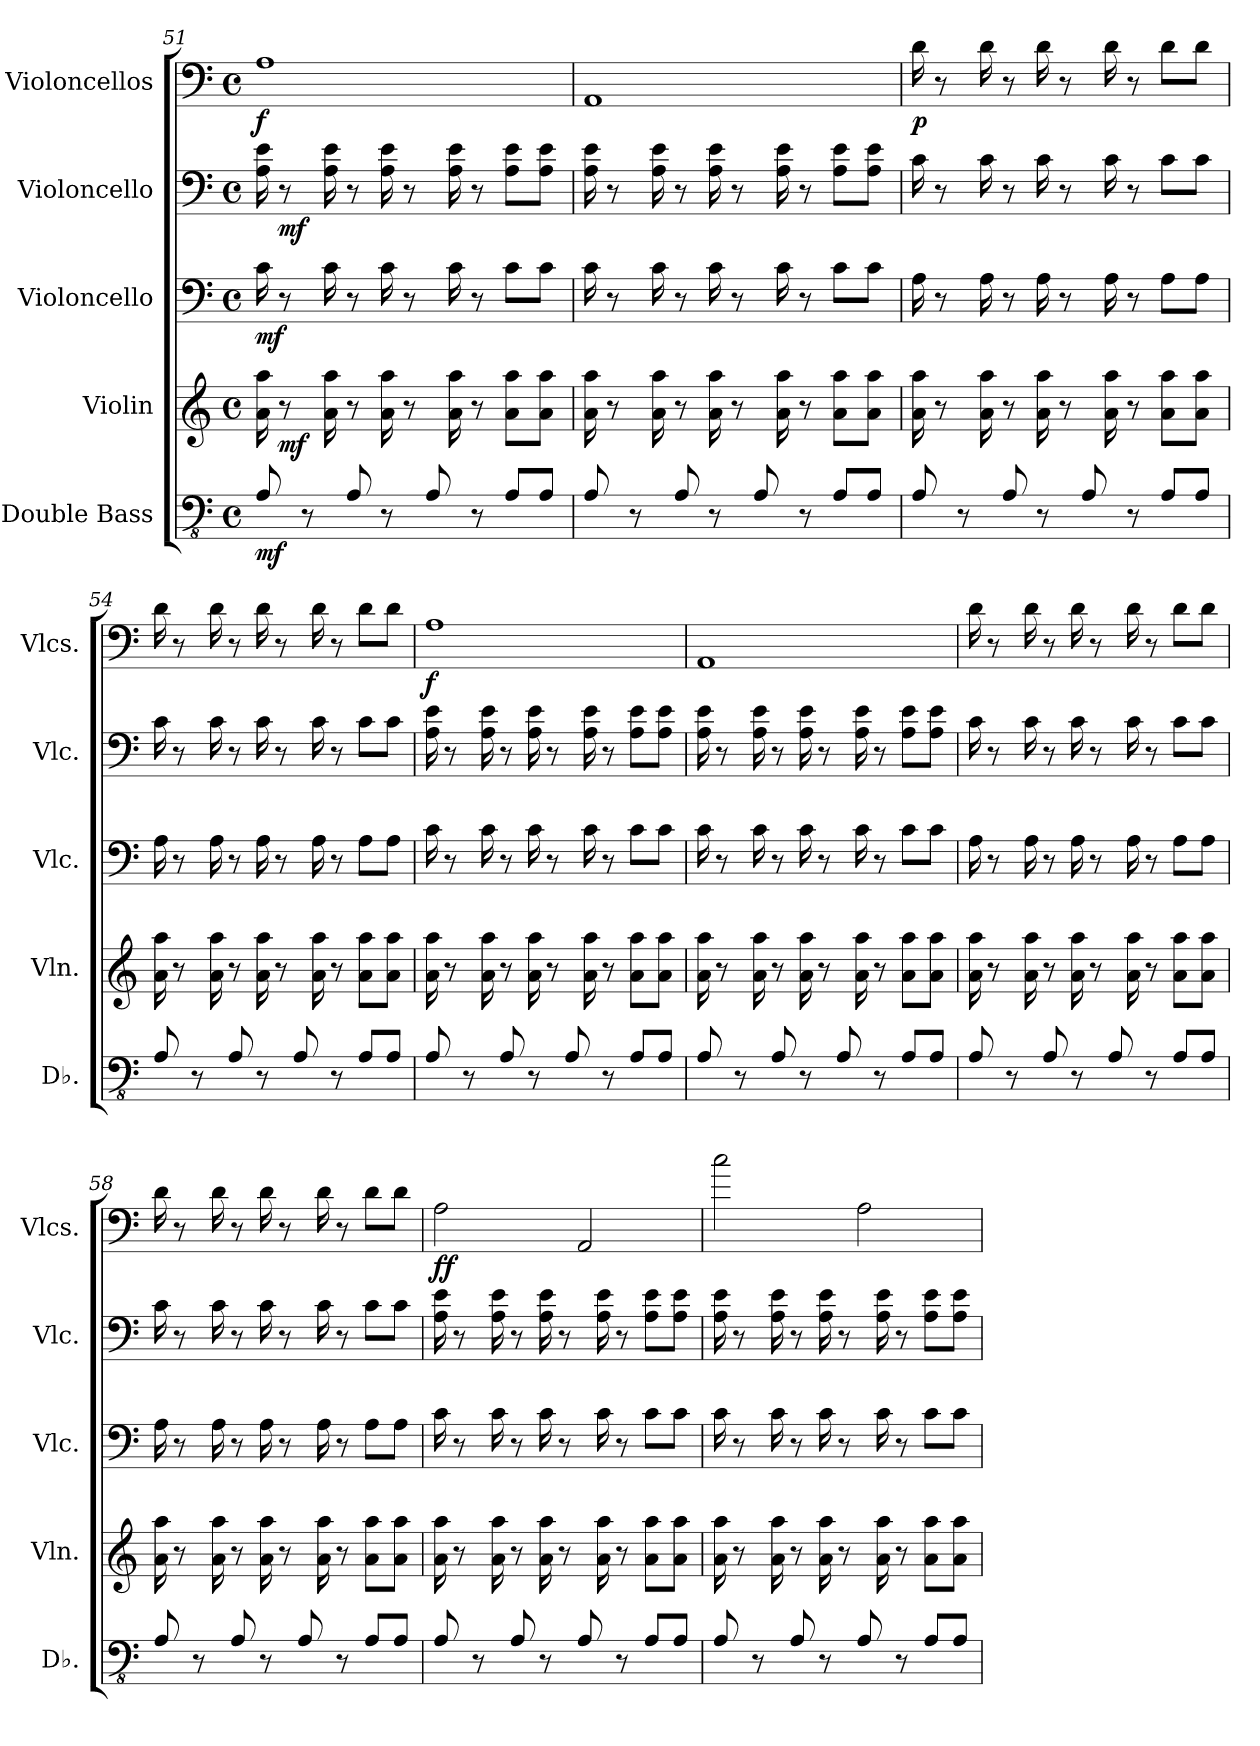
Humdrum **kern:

**kern	**dynam	**kern	**dynam	**kern	**dynam	**kern	**dynam	**kern	**dynam
*part5	*part5	*part4	*part4	*part3	*part3	*part2	*part2	*part1	*part1
*staff5	*staff5	*staff4	*staff4	*staff3	*staff3	*staff2	*staff2	*staff1	*staff1
*I"Double Bass	*	*I"Violin	*	*I"Violoncello	*	*I"Violoncello	*	*I"Violoncellos	*
*I'Db.	*	*I'Vln.	*	*I'Vlc.	*	*I'Vlc.	*	*I'Vlcs.	*
*clefFv4	*	*clefG2	*	*clefF4	*	*clefF4	*	*clefF4	*
*ITrd7c12	*	*	*	*	*	*	*	*	*
*k[]	*	*k[]	*	*k[]	*	*k[]	*	*k[]	*
*M4/4	*	*M4/4	*	*M4/4	*	*M4/4	*	*M4/4	*
*met(c)	*	*met(c)	*	*met(c)	*	*met(c)	*	*met(c)	*
=51	=51	=51	=51	=51	=51	=51	=51	=51	=51
!	!LO:DY:b	!	!	!	!LO:DY:b	!	!	!	!LO:DY:b
8AAA/	mf	16a\ 16aa\	.	16c\	mf	16A\ 16e\	.	1A	f
!	!	!	!LO:DY:b	!	!	!	!LO:DY:b	!	!
.	.	8r	mf	8r	.	8r	mf	.	.
8r	.	.	.	.	.	.	.	.	.
.	.	16a\ 16aa\	.	16c\	.	16A\ 16e\	.	.	.
8AAA/	.	8r	.	8r	.	8r	.	.	.
8r	.	16a\ 16aa\	.	16c\	.	16A\ 16e\	.	.	.
.	.	8r	.	8r	.	8r	.	.	.
8AAA/	.	.	.	.	.	.	.	.	.
.	.	16a\ 16aa\	.	16c\	.	16A\ 16e\	.	.	.
8r	.	8r	.	8r	.	8r	.	.	.
8AAA/L	.	8a\ 8aa\L	.	8c\L	.	8A\ 8e\L	.	.	.
8AAA/J	.	8a\ 8aa\J	.	8c\J	.	8A\ 8e\J	.	.	.
!!LO:LB:g=z
=52	=52	=52	=52	=52	=52	=52	=52	=52	=52
8AAA/	.	16a\ 16aa\	.	16c\	.	16A\ 16e\	.	1AA	.
.	.	8r	.	8r	.	8r	.	.	.
8r	.	.	.	.	.	.	.	.	.
.	.	16a\ 16aa\	.	16c\	.	16A\ 16e\	.	.	.
8AAA/	.	8r	.	8r	.	8r	.	.	.
8r	.	16a\ 16aa\	.	16c\	.	16A\ 16e\	.	.	.
.	.	8r	.	8r	.	8r	.	.	.
8AAA/	.	.	.	.	.	.	.	.	.
.	.	16a\ 16aa\	.	16c\	.	16A\ 16e\	.	.	.
8r	.	8r	.	8r	.	8r	.	.	.
8AAA/L	.	8a\ 8aa\L	.	8c\L	.	8A\ 8e\L	.	.	.
8AAA/J	.	8a\ 8aa\J	.	8c\J	.	8A\ 8e\J	.	.	.
=53	=53	=53	=53	=53	=53	=53	=53	=53	=53
!	!	!	!	!	!	!	!	!	!LO:DY:b
8AAA/	.	16a\ 16aa\	.	16A\	.	16c\	.	16d\	p
.	.	8r	.	8r	.	8r	.	8r	.
8r	.	.	.	.	.	.	.	.	.
.	.	16a\ 16aa\	.	16A\	.	16c\	.	16d\	.
8AAA/	.	8r	.	8r	.	8r	.	8r	.
8r	.	16a\ 16aa\	.	16A\	.	16c\	.	16d\	.
.	.	8r	.	8r	.	8r	.	8r	.
8AAA/	.	.	.	.	.	.	.	.	.
.	.	16a\ 16aa\	.	16A\	.	16c\	.	16d\	.
8r	.	8r	.	8r	.	8r	.	8r	.
8AAA/L	.	8a\ 8aa\L	.	8A\L	.	8c\L	.	8d\L	.
8AAA/J	.	8a\ 8aa\J	.	8A\J	.	8c\J	.	8d\J	.
=54	=54	=54	=54	=54	=54	=54	=54	=54	=54
8AAA/	.	16a\ 16aa\	.	16A\	.	16c\	.	16d\	.
.	.	8r	.	8r	.	8r	.	8r	.
8r	.	.	.	.	.	.	.	.	.
.	.	16a\ 16aa\	.	16A\	.	16c\	.	16d\	.
8AAA/	.	8r	.	8r	.	8r	.	8r	.
8r	.	16a\ 16aa\	.	16A\	.	16c\	.	16d\	.
.	.	8r	.	8r	.	8r	.	8r	.
8AAA/	.	.	.	.	.	.	.	.	.
.	.	16a\ 16aa\	.	16A\	.	16c\	.	16d\	.
8r	.	8r	.	8r	.	8r	.	8r	.
8AAA/L	.	8a\ 8aa\L	.	8A\L	.	8c\L	.	8d\L	.
8AAA/J	.	8a\ 8aa\J	.	8A\J	.	8c\J	.	8d\J	.
=55	=55	=55	=55	=55	=55	=55	=55	=55	=55
!	!	!	!	!	!	!	!	!	!LO:DY:b
8AAA/	.	16a\ 16aa\	.	16c\	.	16A\ 16e\	.	1A	f
.	.	8r	.	8r	.	8r	.	.	.
8r	.	.	.	.	.	.	.	.	.
.	.	16a\ 16aa\	.	16c\	.	16A\ 16e\	.	.	.
8AAA/	.	8r	.	8r	.	8r	.	.	.
8r	.	16a\ 16aa\	.	16c\	.	16A\ 16e\	.	.	.
.	.	8r	.	8r	.	8r	.	.	.
8AAA/	.	.	.	.	.	.	.	.	.
.	.	16a\ 16aa\	.	16c\	.	16A\ 16e\	.	.	.
8r	.	8r	.	8r	.	8r	.	.	.
8AAA/L	.	8a\ 8aa\L	.	8c\L	.	8A\ 8e\L	.	.	.
8AAA/J	.	8a\ 8aa\J	.	8c\J	.	8A\ 8e\J	.	.	.
!!LO:PB:g=z
=56	=56	=56	=56	=56	=56	=56	=56	=56	=56
8AAA/	.	16a\ 16aa\	.	16c\	.	16A\ 16e\	.	1AA	.
.	.	8r	.	8r	.	8r	.	.	.
8r	.	.	.	.	.	.	.	.	.
.	.	16a\ 16aa\	.	16c\	.	16A\ 16e\	.	.	.
8AAA/	.	8r	.	8r	.	8r	.	.	.
8r	.	16a\ 16aa\	.	16c\	.	16A\ 16e\	.	.	.
.	.	8r	.	8r	.	8r	.	.	.
8AAA/	.	.	.	.	.	.	.	.	.
.	.	16a\ 16aa\	.	16c\	.	16A\ 16e\	.	.	.
8r	.	8r	.	8r	.	8r	.	.	.
8AAA/L	.	8a\ 8aa\L	.	8c\L	.	8A\ 8e\L	.	.	.
8AAA/J	.	8a\ 8aa\J	.	8c\J	.	8A\ 8e\J	.	.	.
=57	=57	=57	=57	=57	=57	=57	=57	=57	=57
8AAA/	.	16a\ 16aa\	.	16A\	.	16c\	.	16d\	.
.	.	8r	.	8r	.	8r	.	8r	.
8r	.	.	.	.	.	.	.	.	.
.	.	16a\ 16aa\	.	16A\	.	16c\	.	16d\	.
8AAA/	.	8r	.	8r	.	8r	.	8r	.
8r	.	16a\ 16aa\	.	16A\	.	16c\	.	16d\	.
.	.	8r	.	8r	.	8r	.	8r	.
8AAA/	.	.	.	.	.	.	.	.	.
.	.	16a\ 16aa\	.	16A\	.	16c\	.	16d\	.
8r	.	8r	.	8r	.	8r	.	8r	.
8AAA/L	.	8a\ 8aa\L	.	8A\L	.	8c\L	.	8d\L	.
8AAA/J	.	8a\ 8aa\J	.	8A\J	.	8c\J	.	8d\J	.
=58	=58	=58	=58	=58	=58	=58	=58	=58	=58
8AAA/	.	16a\ 16aa\	.	16A\	.	16c\	.	16d\	.
.	.	8r	.	8r	.	8r	.	8r	.
8r	.	.	.	.	.	.	.	.	.
.	.	16a\ 16aa\	.	16A\	.	16c\	.	16d\	.
8AAA/	.	8r	.	8r	.	8r	.	8r	.
8r	.	16a\ 16aa\	.	16A\	.	16c\	.	16d\	.
.	.	8r	.	8r	.	8r	.	8r	.
8AAA/	.	.	.	.	.	.	.	.	.
.	.	16a\ 16aa\	.	16A\	.	16c\	.	16d\	.
8r	.	8r	.	8r	.	8r	.	8r	.
8AAA/L	.	8a\ 8aa\L	.	8A\L	.	8c\L	.	8d\L	.
8AAA/J	.	8a\ 8aa\J	.	8A\J	.	8c\J	.	8d\J	.
=59	=59	=59	=59	=59	=59	=59	=59	=59	=59
!	!	!	!	!	!	!	!	!	!LO:DY:b
8AAA/	.	16a\ 16aa\	.	16c\	.	16A\ 16e\	.	2A\	ff
.	.	8r	.	8r	.	8r	.	.	.
8r	.	.	.	.	.	.	.	.	.
.	.	16a\ 16aa\	.	16c\	.	16A\ 16e\	.	.	.
8AAA/	.	8r	.	8r	.	8r	.	.	.
8r	.	16a\ 16aa\	.	16c\	.	16A\ 16e\	.	.	.
.	.	8r	.	8r	.	8r	.	.	.
8AAA/	.	.	.	.	.	.	.	2AA/	.
.	.	16a\ 16aa\	.	16c\	.	16A\ 16e\	.	.	.
8r	.	8r	.	8r	.	8r	.	.	.
8AAA/L	.	8a\ 8aa\L	.	8c\L	.	8A\ 8e\L	.	.	.
8AAA/J	.	8a\ 8aa\J	.	8c\J	.	8A\ 8e\J	.	.	.
!!LO:LB:g=z
=60	=60	=60	=60	=60	=60	=60	=60	=60	=60
8AAA/	.	16a\ 16aa\	.	16c\	.	16A\ 16e\	.	2cc\	.
.	.	8r	.	8r	.	8r	.	.	.
8r	.	.	.	.	.	.	.	.	.
.	.	16a\ 16aa\	.	16c\	.	16A\ 16e\	.	.	.
8AAA/	.	8r	.	8r	.	8r	.	.	.
8r	.	16a\ 16aa\	.	16c\	.	16A\ 16e\	.	.	.
.	.	8r	.	8r	.	8r	.	.	.
8AAA/	.	.	.	.	.	.	.	2A\	.
.	.	16a\ 16aa\	.	16c\	.	16A\ 16e\	.	.	.
8r	.	8r	.	8r	.	8r	.	.	.
8AAA/L	.	8a\ 8aa\L	.	8c\L	.	8A\ 8e\L	.	.	.
8AAA/J	.	8a\ 8aa\J	.	8c\J	.	8A\ 8e\J	.	.	.
=	=	=	=	=	=	=	=	=	=
*-	*-	*-	*-	*-	*-	*-	*-	*-	*-
